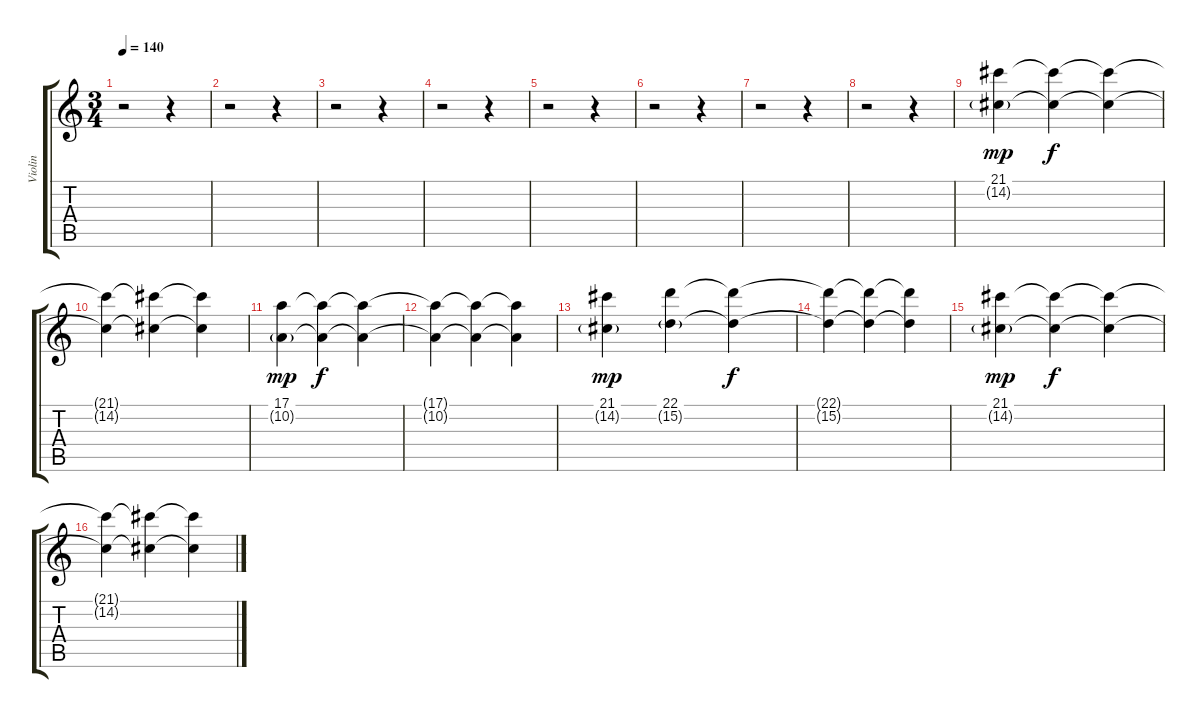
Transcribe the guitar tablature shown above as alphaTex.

\track ("Violin" "Violin") {mute instrument violin}
\staff {score tabs}
\tuning (E4 B3 G3 D3 A2 E2) {hide}
\ts (3 4)
\tempo 140
\clef g2
\ks c
r.2{dy f} r.4 |
r.2 r.4 |
r.2 r.4 |
r.2 r.4 |
r.2 r.4 |
r.2 r.4 |
r.2 r.4 |
r.2 r.4 |
(21.1 14.2{g}).4{dy mp} (21.1{t} 14.2{t}).4{dy f} (21.1{t} 14.2{t}).4 |
(21.1{t} 14.2{t}).4 (21.1{t} 14.2{t}).4 (21.1{t} 14.2{t}).4 |
(17.1 10.2{g}).4{dy mp} (17.1{t} 10.2{t}).4{dy f} (17.1{t} 10.2{t}).4 |
(17.1{t} 10.2{t}).4 (17.1{t} 10.2{t}).4 (17.1{t} 10.2{t}).4 |
(21.1 14.2{g}).4{dy mp} (22.1 15.2{g}).4 (22.1{t} 15.2{t}).4{dy f} |
(22.1{t} 15.2{t}).4 (22.1{t} 15.2{t}).4 (22.1{t} 15.2{t}).4 |
(21.1 14.2{g}).4{dy mp} (21.1{t} 14.2{t}).4{dy f} (21.1{t} 14.2{t}).4 |
(21.1{t} 14.2{t}).4 (21.1{t} 14.2{t}).4 (21.1{t} 14.2{t}).4
